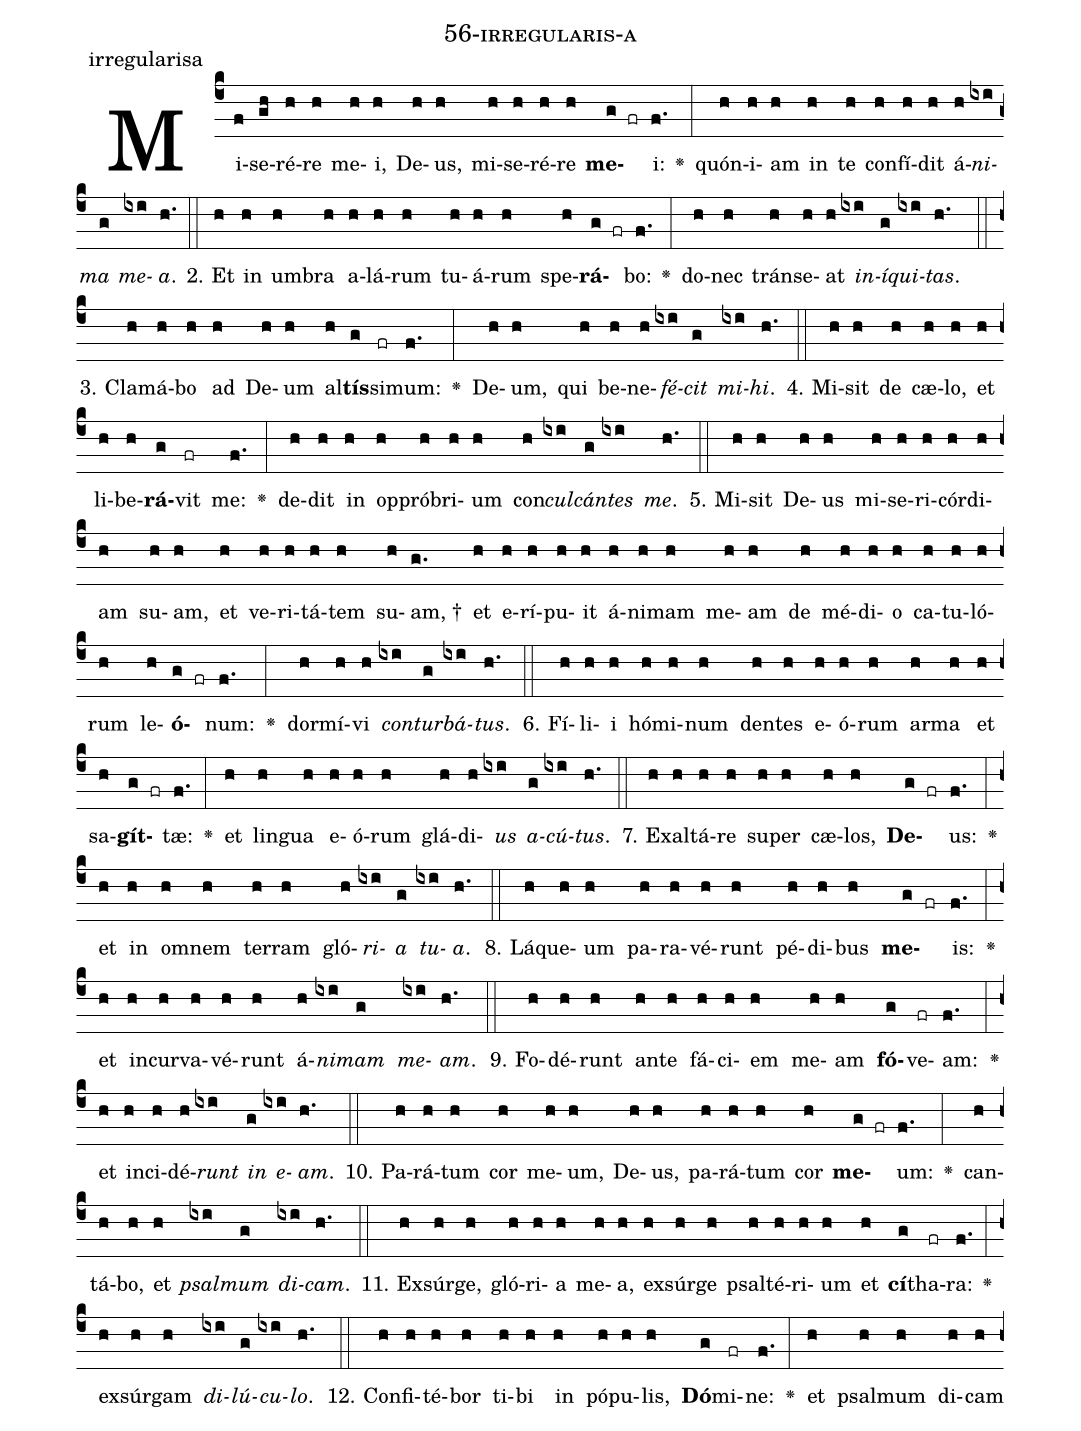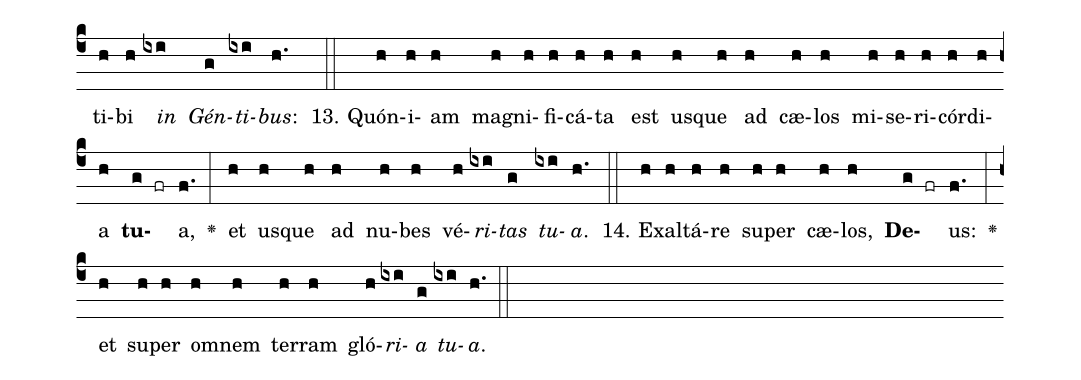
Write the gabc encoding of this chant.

name: 56-irregularis-a;
annotation: irregularisa;
%%
(c4)Mi(f)se(gh)ré(h)re(h) me(h)i,(h) De(h)us,(h) mi(h)se(h)ré(h)re(h) <b>me</b>(g fr)i:(f.) <v>\greheightstar</v>(:) quón(h)i(h)am(h) in(h) te(h) con(h)fí(h)dit(h) á(h)<i>ni</i>(ixi)<i>ma</i>(g) <i>me</i>(ixi)<i>a</i>.(h.) (::)
2. Et(h) in(h) um(h)bra(h) a(h)lá(h)rum(h) tu(h)á(h)rum(h) spe(h)<b>rá</b>(g fr)bo:(f.) <v>\greheightstar</v>(:) do(h)nec(h) tráns(h)e(h)at(h) <i>in</i>(ixi)<i>í</i>(g)<i>qui</i>(ixi)<i>tas</i>.(h.) (::)
3. Cla(h)má(h)bo(h) ad(h) De(h)um(h) al(h)<b>tís</b>(g)si(fr)mum:(f.) <v>\greheightstar</v>(:) De(h)um,(h) qui(h) be(h)ne(h)<i>fé</i>(ixi)<i>cit</i>(g) <i>mi</i>(ixi)<i>hi</i>.(h.) (::)
4. Mi(h)sit(h) de(h) cæ(h)lo,(h) et(h) li(h)be(h)<b>rá</b>(g)vit(fr) me:(f.) <v>\greheightstar</v>(:) de(h)dit(h) in(h) op(h)pró(h)bri(h)um(h) con(h)<i>cul</i>(ixi)<i>cán</i>(g)<i>tes</i>(ixi) <i>me</i>.(h.) (::)
5. Mi(h)sit(h) De(h)us(h) mi(h)se(h)ri(h)cór(h)di(h)am(h) su(h)am,(h) et(h) ve(h)ri(h)tá(h)tem(h) su(h)am, †(g.) et(h) e(h)rí(h)pu(h)it(h) á(h)ni(h)mam(h) me(h)am(h) de(h) mé(h)di(h)o(h) ca(h)tu(h)ló(h)rum(h) le(h)<b>ó</b>(g fr)num:(f.) <v>\greheightstar</v>(:) dor(h)mí(h)vi(h) <i>con</i>(ixi)<i>tur</i>(g)<i>bá</i>(ixi)<i>tus</i>.(h.) (::)
6. Fí(h)li(h)i(h) hó(h)mi(h)num(h) den(h)tes(h) e(h)ó(h)rum(h) ar(h)ma(h) et(h) sa(h)<b>gít</b>(g fr)tæ:(f.) <v>\greheightstar</v>(:) et(h) lin(h)gua(h) e(h)ó(h)rum(h) glá(h)di(h)<i>us</i>(ixi) <i>a</i>(g)<i>cú</i>(ixi)<i>tus</i>.(h.) (::)
7. Ex(h)al(h)tá(h)re(h) su(h)per(h) cæ(h)los,(h) <b>De</b>(g fr)us:(f.) <v>\greheightstar</v>(:) et(h) in(h) om(h)nem(h) ter(h)ram(h) gló(h)<i>ri</i>(ixi)<i>a</i>(g) <i>tu</i>(ixi)<i>a</i>.(h.) (::)
8. Lá(h)que(h)um(h) pa(h)ra(h)vé(h)runt(h) pé(h)di(h)bus(h) <b>me</b>(g fr)is:(f.) <v>\greheightstar</v>(:) et(h) in(h)cur(h)va(h)vé(h)runt(h) á(h)<i>ni</i>(ixi)<i>mam</i>(g) <i>me</i>(ixi)<i>am</i>.(h.) (::)
9. Fo(h)dé(h)runt(h) an(h)te(h) fá(h)ci(h)em(h) me(h)am(h) <b>fó</b>(g)ve(fr)am:(f.) <v>\greheightstar</v>(:) et(h) in(h)ci(h)dé(h)<i>runt</i>(ixi) <i>in</i>(g) <i>e</i>(ixi)<i>am</i>.(h.) (::)
10. Pa(h)rá(h)tum(h) cor(h) me(h)um,(h) De(h)us,(h) pa(h)rá(h)tum(h) cor(h) <b>me</b>(g fr)um:(f.) <v>\greheightstar</v>(:) can(h)tá(h)bo,(h) et(h) <i>psal</i>(ixi)<i>mum</i>(g) <i>di</i>(ixi)<i>cam</i>.(h.) (::)
11. Ex(h)súr(h)ge,(h) gló(h)ri(h)a(h) me(h)a,(h) ex(h)súr(h)ge(h) psal(h)té(h)ri(h)um(h) et(h) <b>cí</b>(g)tha(fr)ra:(f.) <v>\greheightstar</v>(:) ex(h)súr(h)gam(h) <i>di</i>(ixi)<i>lú</i>(g)<i>cu</i>(ixi)<i>lo</i>.(h.) (::)
12. Con(h)fi(h)té(h)bor(h) ti(h)bi(h) in(h) pó(h)pu(h)lis,(h) <b>Dó</b>(g)mi(fr)ne:(f.) <v>\greheightstar</v>(:) et(h) psal(h)mum(h) di(h)cam(h) ti(h)bi(h) <i>in</i>(ixi) <i>Gén</i>(g)<i>ti</i>(ixi)<i>bus</i>:(h.) (::)
13. Quón(h)i(h)am(h) ma(h)gni(h)fi(h)cá(h)ta(h) est(h) us(h)que(h) ad(h) cæ(h)los(h) mi(h)se(h)ri(h)cór(h)di(h)a(h) <b>tu</b>(g fr)a,(f.) <v>\greheightstar</v>(:) et(h) us(h)que(h) ad(h) nu(h)bes(h) vé(h)<i>ri</i>(ixi)<i>tas</i>(g) <i>tu</i>(ixi)<i>a</i>.(h.) (::)
14. Ex(h)al(h)tá(h)re(h) su(h)per(h) cæ(h)los,(h) <b>De</b>(g fr)us:(f.) <v>\greheightstar</v>(:) et(h) su(h)per(h) om(h)nem(h) ter(h)ram(h) gló(h)<i>ri</i>(ixi)<i>a</i>(g) <i>tu</i>(ixi)<i>a</i>.(h.) (::)
